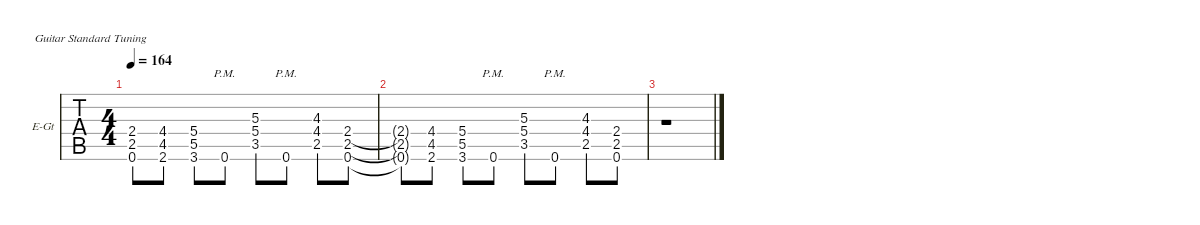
\defaultSystemsLayout 4
\hideDynamics
\bracketExtendMode groupsimilarinstruments
\firstSystemTrackNameOrientation horizontal
\otherSystemsTrackNameOrientation horizontal
\track ("Guitar I " "E-Gt") {multiBarRest instrument distortionguitar}
\staff {tabs}
\tuning (E4 B3 G3 D3 A2 E2)
\ts (4 4)
\tempo 164
\clef g2
\ks eminor
(2.4{t} 2.5{t} 0.6{t}).8{dy ff} (2.6 4.5 4.4).8 (3.6 5.5 5.4).8 0.6{pm}.8 (3.5 5.4 5.3).8 0.6{pm}.8 (2.5 4.4 4.3).8 (0.6 2.5 2.4).8 |
(2.4{t} 2.5{t} 0.6{t}).8 (2.6 4.5 4.4).8 (3.6 5.5 5.4).8 0.6{pm}.8 (3.5 5.4 5.3).8 0.6{pm}.8 (2.5 4.4 4.3).8 (0.6 2.5 2.4).8 |
r.1
